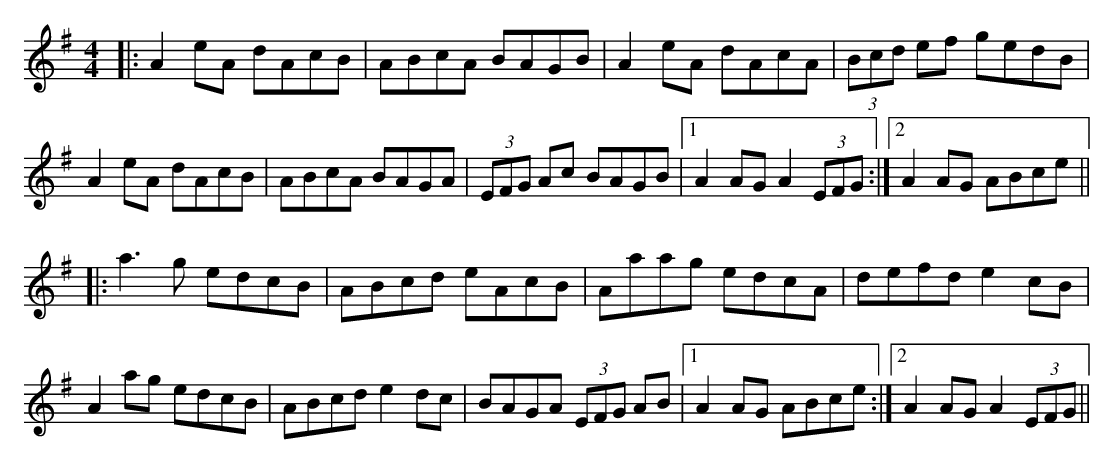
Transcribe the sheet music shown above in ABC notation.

X:1
M:4/4
K:Ador
|:A2 eA dAcB|ABcA BAGB|A2 eA dAcA|(3Bcd ef gedB|
A2 eA dAcB|ABcA BAGA|(3EFG Ac BAGB|1 A2 AG A2 (3EFG:|2 A2 AG ABce||
|:a3g edcB|ABcd eAcB|Aaag edcA|defd e2 cB|
A2ag edcB|ABcd e2dc|BAGA (3EFG AB|1 A2 AG ABce:|2 A2 AG A2 (3EFG||
